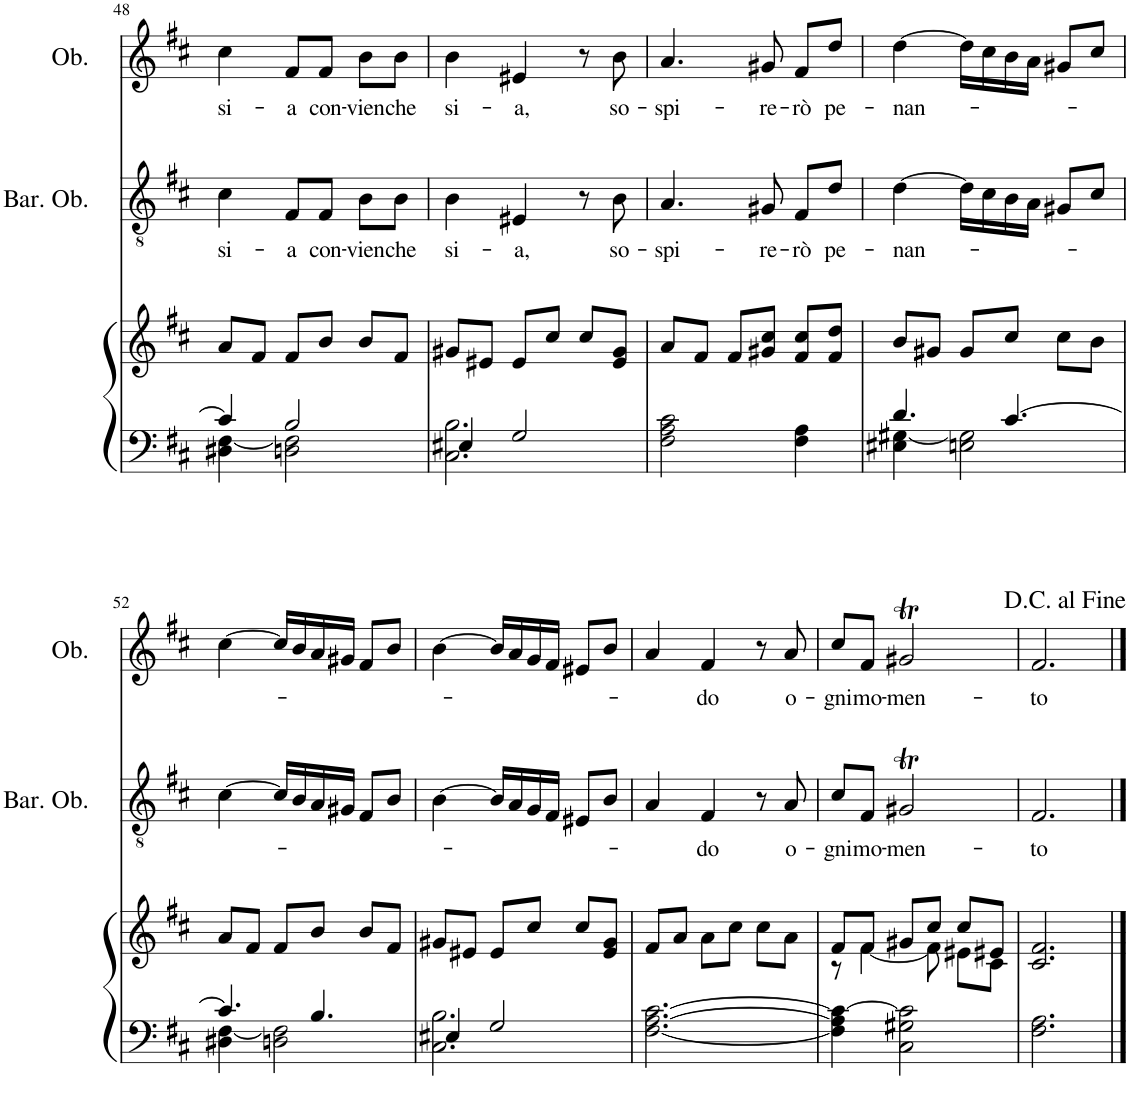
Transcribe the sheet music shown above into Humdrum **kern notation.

**kern	**kern	**kern	**text	**kern	**text
*part3	*part3	*part2	*part2	*part1	*part1
*staff4	*staff3	*staff2	*staff2	*staff1	*staff1
*I"Piano	*	*I"Baritone Oboe	*	*I"Oboe	*
*I'Pno	*	*I'Bar. Ob.	*	*I'Ob.	*
!!LO:PB:g=z
*clefF4	*clefG2	*clefGv2	*	*clefG2	*
*k[f#c#]	*k[f#c#]	*k[f#c#]	*	*k[f#c#]	*
*M3/4	*M3/4	*M3/4	*	*M3/4	*
=48	=48	=48	=48	=48	=48
*^	*	*	*	*	*
!	!	!	!	!LO:LY:b	!	!LO:LY:b
4c#/]	4D#X\ [4F#\	8a/L	4c#\	si-	4cc#\	si-
.	.	8f#/J	.	.	.	.
!	!	!	!	!LO:LY:b	!	!LO:LY:b
2B/	2Dn\ 2F#\]	8f#/L	8F#/L	-a	8f#/L	-a
!	!	!	!	!LO:LY:b	!	!LO:LY:b
.	.	8b/J	8F#/J	con-	8f#/J	con-
!	!	!	!	!LO:LY:b	!	!LO:LY:b
.	.	8b/L	8B\L	-vien	8b\L	-vien
!	!	!	!	!LO:LY:b	!	!LO:LY:b
.	.	8f#/J	8B\J	che	8b\J	che
=49	=49	=49	=49	=49	=49	=49
!	!	!	!	!LO:LY:b	!	!LO:LY:b
4E#X/	2.C#\ 2.B\	8g#X/L	4B\	si-	4b\	si-
.	.	8e#X/J	.	.	.	.
!	!	!	!	!LO:LY:b	!	!LO:LY:b
2G/	.	8e#/L	4E#X/	-a,	4e#X/	-a,
.	.	8cc#/J	.	.	.	.
.	.	8cc#/L	8r	.	8r	.
!	!	!	!	!LO:LY:b	!	!LO:LY:b
.	.	8e#/ 8g#/J	8B\	so-	8b\	so-
*v	*v	*	*	*	*	*
=50	=50	=50	=50	=50	=50
!	!	!	!LO:LY:b	!	!LO:LY:b
2F#\ 2A\ 2c#\	8a/L	4.A/	-spi-	4.a/	-spi-
.	8f#/J	.	.	.	.
.	8f#/L	.	.	.	.
!	!	!	!LO:LY:b	!	!LO:LY:b
.	8g#X/ 8cc#/J	8G#X/	-re-	8g#X/	-re-
!	!	!	!LO:LY:b	!	!LO:LY:b
4F#\ 4A\	8f#/ 8cc#/L	8F#/L	-rò	8f#/L	-rò
!	!	!	!LO:LY:b	!	!LO:LY:b
.	8f#/ 8dd/J	8d/J	pe-	8dd/J	pe-
=51	=51	=51	=51	=51	=51
*^	*	*	*	*	*
!	!	!	!	!LO:LY:b	!	!LO:LY:b
4.d/	4E#X\ [4G#X\	8b/L	[4d\	-nan-	[4dd\	-nan-
.	.	8g#X/J	.	.	.	.
.	2En\ 2G#\]	8g#/L	16d\LL]	.	16dd\LL]	.
.	.	.	16c#\	.	16cc#\	.
[4.c#/	.	8cc#/J	16B\	.	16b\	.
.	.	.	16A\JJ	.	16a\JJ	.
.	.	8cc#\L	8G#X/L	.	8g#X/L	.
.	.	8b\J	8c#/J	.	8cc#/J	.
!!LO:LB:g=z
=52	=52	=52	=52	=52	=52	=52
4.c#/]	4D#X\ [4F#\	8a/L	[4c#\	.	[4cc#\	.
.	.	8f#/J	.	.	.	.
.	2Dn\ 2F#\]	8f#/L	16c#/LL]	.	16cc#/LL]	.
.	.	.	16B/	.	16b/	.
4.B/	.	8b/J	16A/	.	16a/	.
.	.	.	16G#X/JJ	.	16g#X/JJ	.
.	.	8b/L	8F#/L	.	8f#/L	.
.	.	8f#/J	8B/J	.	8b/J	.
=53	=53	=53	=53	=53	=53	=53
4E#X/	2.C#\ 2.B\	8g#X/L	[4B\	.	[4b\	.
.	.	8e#X/J	.	.	.	.
2G/	.	8e#/L	16B/LL]	.	16b/LL]	.
.	.	.	16A/	.	16a/	.
.	.	8cc#/J	16G/	.	16g/	.
.	.	.	16F#/JJ	.	16f#/JJ	.
.	.	8cc#/L	8E#X/L	.	8e#X/L	.
.	.	8e#/ 8g#/J	8B/J	.	8b/J	.
*v	*v	*	*	*	*	*
=54	=54	=54	=54	=54	=54
[2.F#\ [2.A\ [2.c#\	8f#/L	4A/	.	4a/	.
.	8a/J	.	.	.	.
!	!	!	!LO:LY:b	!	!LO:LY:b
.	8a\L	4F#/	-do	4f#/	-do
.	8cc#\J	.	.	.	.
.	8cc#\L	8r	.	8r	.
!	!	!	!LO:LY:b	!	!LO:LY:b
.	8a\J	8A/	o-	8a/	o-
=55	=55	=55	=55	=55	=55
*	*^	*	*	*	*
!	!	!	!	!LO:LY:b	!	!LO:LY:b
4F#\] 4A\] 4c#\_	8f#/L	8r	8c#/L	-gni	8cc#/L	-gni
!	!	!	!	!LO:LY:b	!	!LO:LY:b
.	[<8f#/J	4f#\	8F#/J	mo-	8f#/J	mo-
!	!	!	!	!LO:LY:b	!	!LO:LY:b
2C#\ 2G#X\ 2c#\]	8g#X/L	.	2G#Xt/	-men-	2g#Xt/	-men-
.	8cc#/J	8f#\]	.	.	.	.
.	8cc#/L	8e#X\L	.	.	.	.
.	8e#X/J	8c#\J	.	.	.	.
=56	=56	=56	=56	=56	=56	=56
!	!	!	!	!LO:LY:b	!	!LO:LY:b
*	*v	*v	*	*	*	*
2.F#\ 2.A\	2.c#/ 2.f#/	2.F#/	-to	2.f#/	-to
==	==	==	==	==	==
*-	*-	*-	*-	*-	*-
